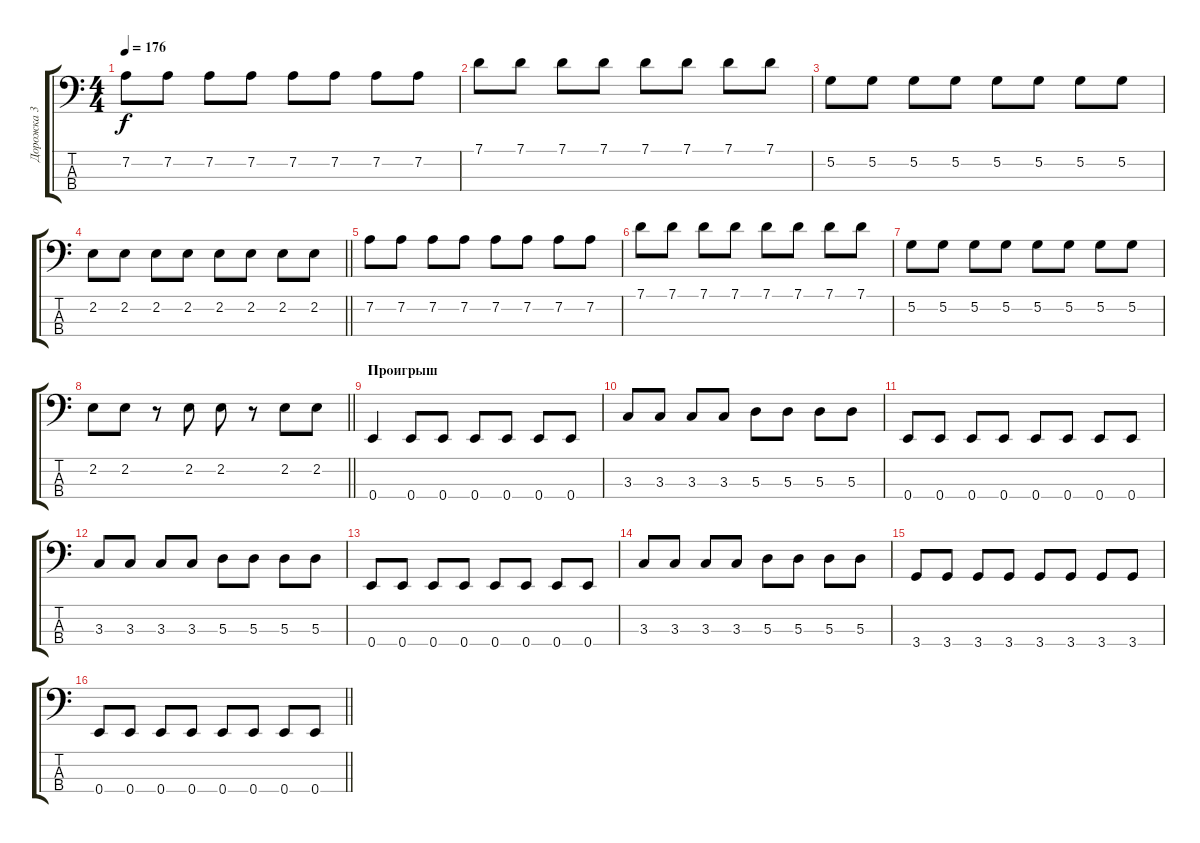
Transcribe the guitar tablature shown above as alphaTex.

\track ("Дорожка 3" "Дорожка 3") {instrument electricbassfinger}
\staff {score tabs}
\tuning (G2 D2 A1 E1) {hide}
\ts (4 4)
\tempo 176
\clef f4
\ks c
7.2.8{dy f} 7.2.8 7.2.8 7.2.8 7.2.8 7.2.8 7.2.8 7.2.8 |
7.1.8 7.1.8 7.1.8 7.1.8 7.1.8 7.1.8 7.1.8 7.1.8 |
5.2.8 5.2.8 5.2.8 5.2.8 5.2.8 5.2.8 5.2.8 5.2.8 |
\barLineRight lightlight
2.2.8 2.2.8 2.2.8 2.2.8 2.2.8 2.2.8 2.2.8 2.2.8 |
7.2.8 7.2.8 7.2.8 7.2.8 7.2.8 7.2.8 7.2.8 7.2.8 |
7.1.8 7.1.8 7.1.8 7.1.8 7.1.8 7.1.8 7.1.8 7.1.8 |
5.2.8 5.2.8 5.2.8 5.2.8 5.2.8 5.2.8 5.2.8 5.2.8 |
\barLineRight lightlight
2.2.8 2.2.8 r.8 2.2.8 2.2.8 r.8 2.2.8 2.2.8 |
\section ("" "Проигрыш")
0.4.4 0.4.8 0.4.8 0.4.8 0.4.8 0.4.8 0.4.8 |
3.3.8 3.3.8 3.3.8 3.3.8 5.3.8 5.3.8 5.3.8 5.3.8 |
0.4.8 0.4.8 0.4.8 0.4.8 0.4.8 0.4.8 0.4.8 0.4.8 |
3.3.8 3.3.8 3.3.8 3.3.8 5.3.8 5.3.8 5.3.8 5.3.8 |
0.4.8 0.4.8 0.4.8 0.4.8 0.4.8 0.4.8 0.4.8 0.4.8 |
3.3.8 3.3.8 3.3.8 3.3.8 5.3.8 5.3.8 5.3.8 5.3.8 |
3.4.8 3.4.8 3.4.8 3.4.8 3.4.8 3.4.8 3.4.8 3.4.8 |
\barLineRight lightlight
0.4.8 0.4.8 0.4.8 0.4.8 0.4.8 0.4.8 0.4.8 0.4.8
